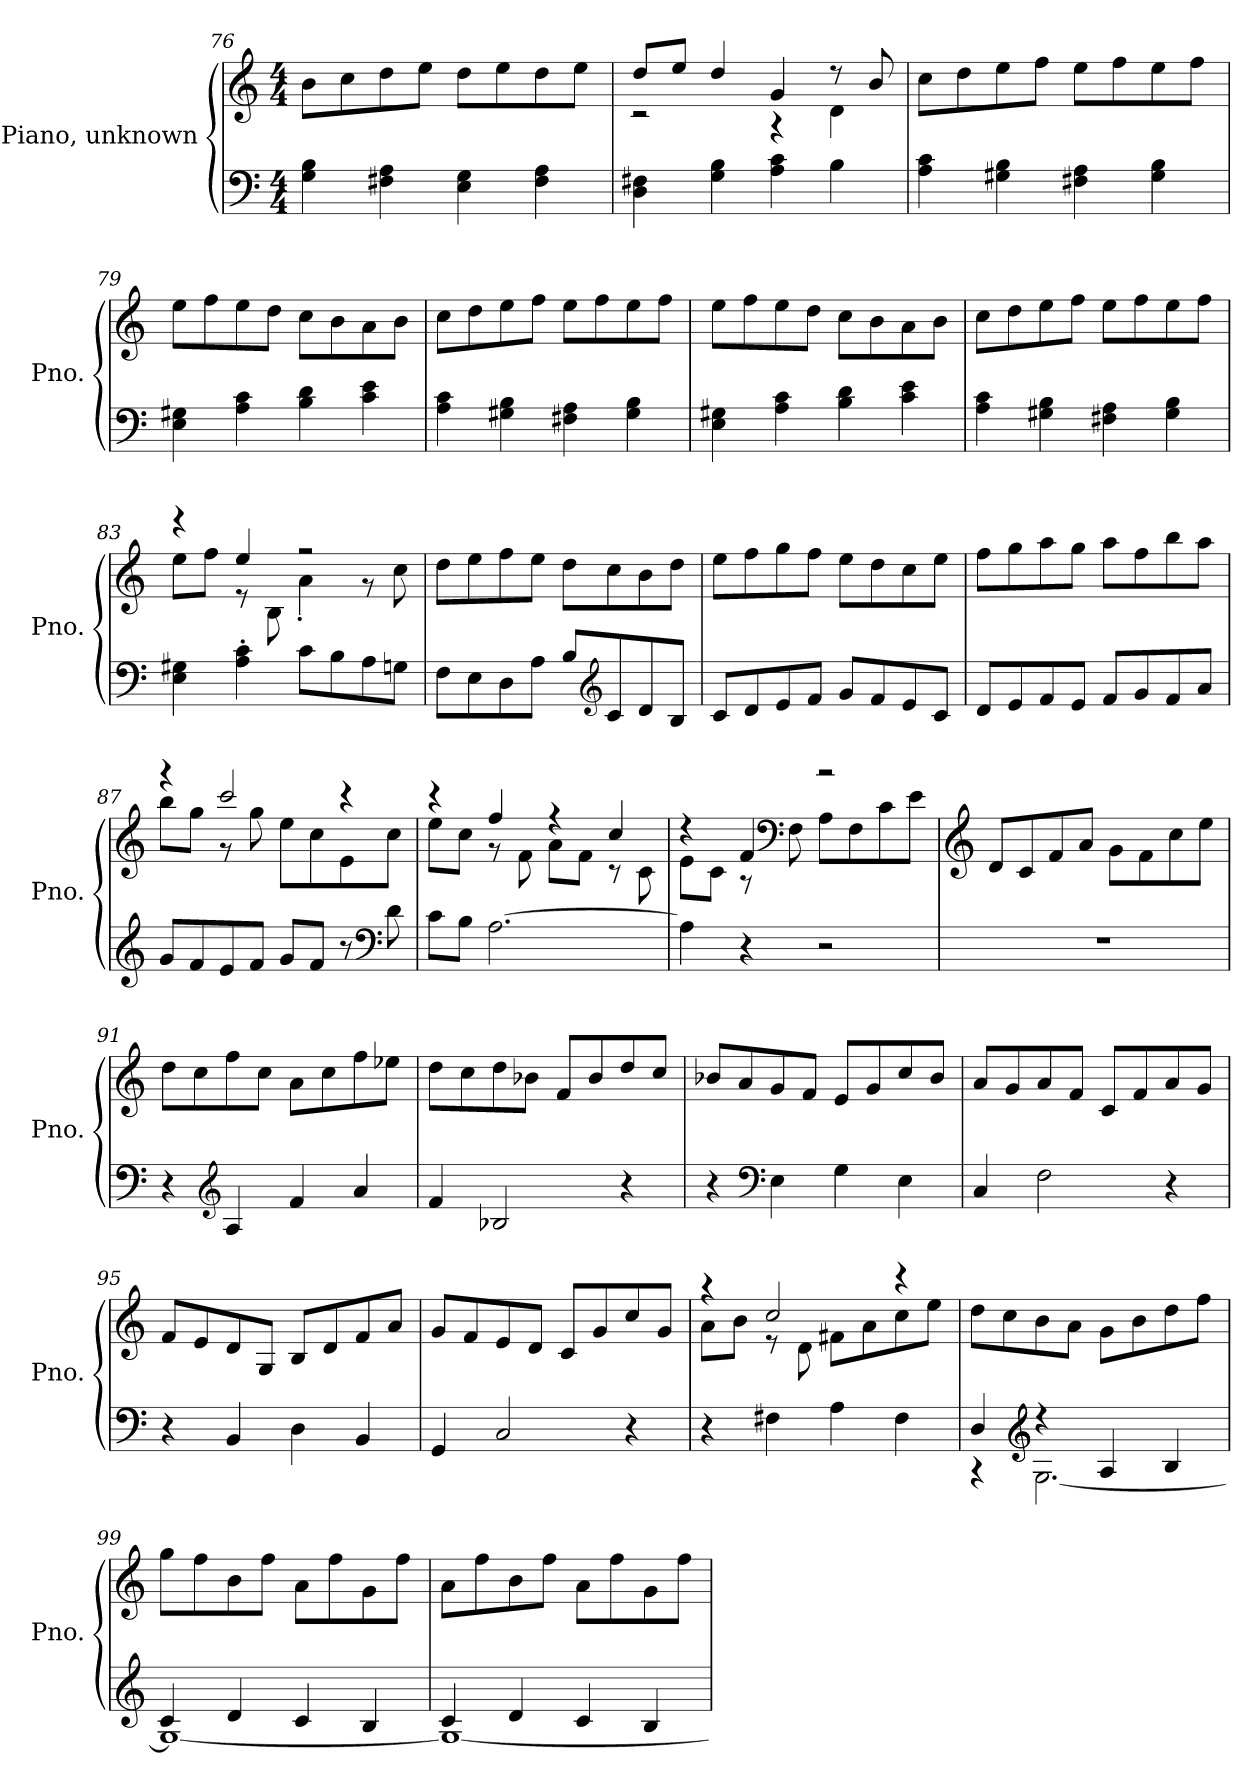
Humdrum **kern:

**kern	**kern
*part1	*part1
*staff2	*staff1
*I"Piano, unknown	*
*I'Pno.	*
*clefF4	*clefG2
*k[]	*k[]
*M4/4	*M4/4
=76	=76
4G\ 4B\	8b\L
.	8cc\
4F#X\ 4A\	8dd\
.	8ee\J
4E\ 4G\	8dd\L
.	8ee\
4F#\ 4A\	8dd\
.	8ee\J
=77	=77
*	*^
4D\ 4F#X\	8dd/L	2r
.	8ee/J	.
4G\ 4B\	4dd/	.
4A\ 4c\	4g/	4r
4B\	8r	4d\
.	8b/	.
*	*v	*v
=78	=78
4A\ 4c\	8cc\L
.	8dd\
4G#X\ 4B\	8ee\
.	8ff\J
4F#X\ 4A\	8ee\L
.	8ff\
4G#\ 4B\	8ee\
.	8ff\J
!!LO:LB:g=z
=79	=79
4E\ 4G#X\	8ee\L
.	8ff\
4A\ 4c\	8ee\
.	8dd\J
4B\ 4d\	8cc\L
.	8b\
4c\ 4e\	8a\
.	8b\J
=80	=80
4A\ 4c\	8cc\L
.	8dd\
4G#X\ 4B\	8ee\
.	8ff\J
4F#X\ 4A\	8ee\L
.	8ff\
4G#\ 4B\	8ee\
.	8ff\J
=81	=81
4E\ 4G#X\	8ee\L
.	8ff\
4A\ 4c\	8ee\
.	8dd\J
4B\ 4d\	8cc\L
.	8b\
4c\ 4e\	8a\
.	8b\J
=82	=82
4A\ 4c\	8cc\L
.	8dd\
4G#X\ 4B\	8ee\
.	8ff\J
4F#X\ 4A\	8ee\L
.	8ff\
4G#\ 4B\	8ee\
.	8ff\J
=83	=83
*	*^
4E\ 4G#X\	4r	8ee\L
.	.	8ff\J
4A\' 4c\'	4ee/	8r
.	.	8B\
8c\L	2r	4a'\
8B\	.	.
8A\	.	8r
8Gn\J	.	8cc\
*	*v	*v
!!LO:LB:g=z
=84	=84
8F\L	8dd\L
8E\	8ee\
8D\	8ff\
8A\J	8ee\J
8B/L	8dd\L
*clefG2	*
8c/	8cc\
8d/	8b\
8B/J	8dd\J
=85	=85
8c/L	8ee\L
8d/	8ff\
8e/	8gg\
8f/J	8ff\J
8g/L	8ee\L
8f/	8dd\
8e/	8cc\
8c/J	8ee\J
=86	=86
8d/L	8ff\L
8e/	8gg\
8f/	8aa\
8e/J	8gg\J
8f/L	8aa\L
8g/	8ff\
8f/	8bb\
8a/J	8aa\J
=87	=87
*	*^
8g/L	4r	8bb\L
8f/	.	8gg\J
8e/	2ccc/	8r
8f/J	.	8gg\
8g/L	.	8ee\L
8f/J	.	8cc\
8r	4r	8e\
*clefF4	*	*
8d\	.	8cc\J
=88	=88	=88
8c\L	4r	8ee\L
8B\J	.	8cc\J
[2.A\	4ff/	8r
.	.	8f\
.	4r	8a\L
.	.	8f\J
.	4cc/	8r
.	.	8c\
!!LO:PB:g=z	!!
=89	=89	=89
4A\]	4r	8e\L
.	.	8c\J
4r	4f/	8r
*	*clefF4	*
.	.	8F\
2r	2r	8A\L
.	.	8F\
.	.	8c\
.	.	8e\J
*	*v	*v
=90	=90
*	*clefG2
1r	8d/L
.	8c/
.	8f/
.	8a/J
.	8g\L
.	8f\
.	8cc\
.	8ee\J
=91	=91
4r	8dd\L
.	8cc\
*clefG2	*
4A/	8ff\
.	8cc\J
4f/	8a\L
.	8cc\
4a/	8ff\
.	8ee-X\J
=92	=92
4f/	8dd\L
.	8cc\
2B-X/	8dd\
.	8b-X\J
.	8f/L
.	8b-/
4r	8dd/
.	8cc/J
!!LO:LB:g=z
=93	=93
4r	8b-X/L
.	8a/
*clefF4	*
4E\	8g/
.	8f/J
4G\	8e/L
.	8g/
4E\	8cc/
.	8b-/J
=94	=94
4C/	8a/L
.	8g/
2F\	8a/
.	8f/J
.	8c/L
.	8f/
4r	8a/
.	8g/J
=95	=95
4r	8f/L
.	8e/
4BB/	8d/
.	8G/J
4D\	8B/L
.	8d/
4BB/	8f/
.	8a/J
=96	=96
4GG/	8g/L
.	8f/
2C/	8e/
.	8d/J
.	8c/L
.	8g/
4r	8cc/
.	8g/J
=97	=97
*	*^
4r	4r	8a\L
.	.	8b\J
4F#X\	2cc/	8r
.	.	8d\
4A\	.	8f#X\L
.	.	8a\
4F#\	4r	8cc\
.	.	8ee\J
*	*v	*v
!!LO:LB:g=z
=98	=98
*^	*
4D/	4r	8dd\L
.	.	8cc\
*clefG2	*	*
4r	[2.G\	8b\
.	.	8a\J
4A/	.	8g\L
.	.	8b\
4B/	.	8dd\
.	.	8ff\J
=99	=99	=99
4c/	1G_	8gg\L
.	.	8ff\
4d/	.	8b\
.	.	8ff\J
4c/	.	8a\L
.	.	8ff\
4B/	.	8g\
.	.	8ff\J
=100	=100	=100
4c/	1G_	8a\L
.	.	8ff\
4d/	.	8b\
.	.	8ff\J
4c/	.	8a\L
.	.	8ff\
4B/	.	8g\
.	.	8ff\J
*v	*v	*
=	=
*-	*-
